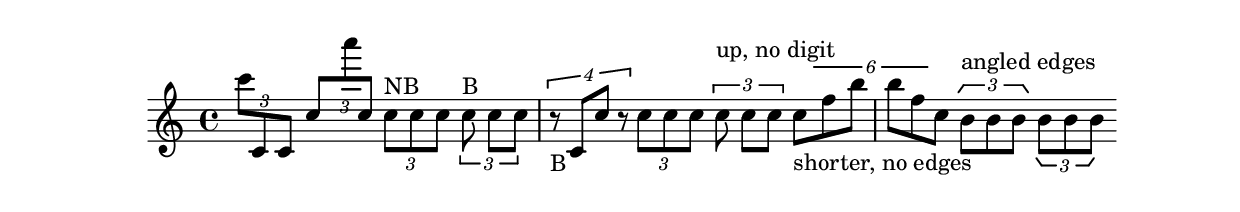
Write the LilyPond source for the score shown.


\header {
  texidoc = "Tuplet bracket formatting supports numerous options,
for instance, bracketed (B) and non-bracketed (NB).
"
}


\version "2.6.0"



\context Voice \relative c'' {

  \times 2/3 { c'8 c,, c }
  \times 2/3 { c'8 c'' c,, }

  
  \times 2/3 {  c8[^"NB" c c]  }
  
  \times 2/3 { c8^"B"  c[ c]  }
  \times 2/4 { r8_"B"  c,[ c'] r8 }
  
  \override TupletBracket  #'bracket-visibility = #'if-no-beam  
  \times 2/3 {  c8[ c c]  }
  
  \tupletUp
  \override TupletBracket  #'number-visibility = ##f
  \times 2/3 { c8^""^""^"up, no digit"  c[ c]  }
  \revert TupletBracket #'number-visibility

  \override TupletBracket  #'bracket-visibility = ##t
  \override TupletBracket  #'edge-height = #'(0.0 . 0.0)
  \override TupletBracket  #'shorten-pair = #'(2.0 . 2.0)
  \times 4/6 { c_"shorter, no edges" f b  b f c}	
  \revert TupletBracket #'edge-height
  \revert TupletBracket #'shorten-pair
  \override TupletBracket  #'bracket-flare = #'(0.5 . 0.5)
  \times 2/3 { b^""^""^"angled edges" b b }
  \tupletNeutral
  \times 2/3 { b b b }

}


